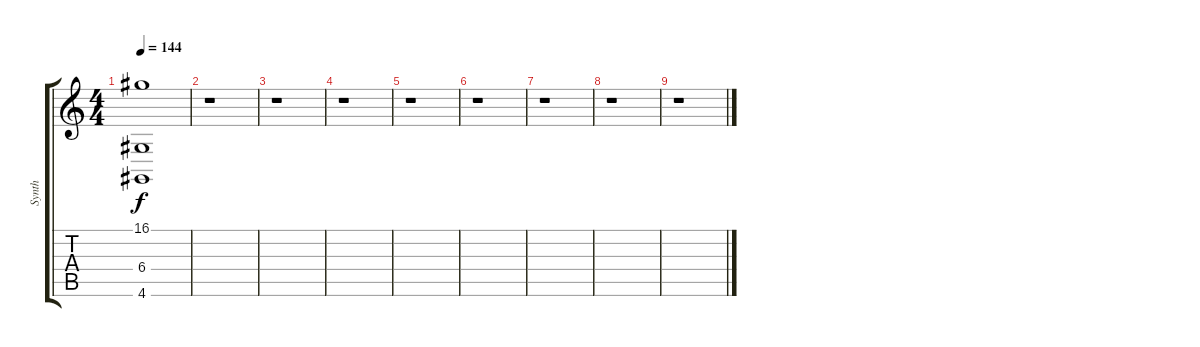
\track ("Synth" "Synth") {instrument synthbrass1}
\staff {score tabs}
\tuning (E4 B3 G3 D3 A2 E2) {hide}
\ts (4 4)
\tempo 144
\clef g2
\ks c
(16.1{t} 6.4{t} 4.6{t}).1{dy f} |
r.1 |
r.1 |
r.1 |
r.1 |
r.1 |
r.1 |
r.1 |
r.1
